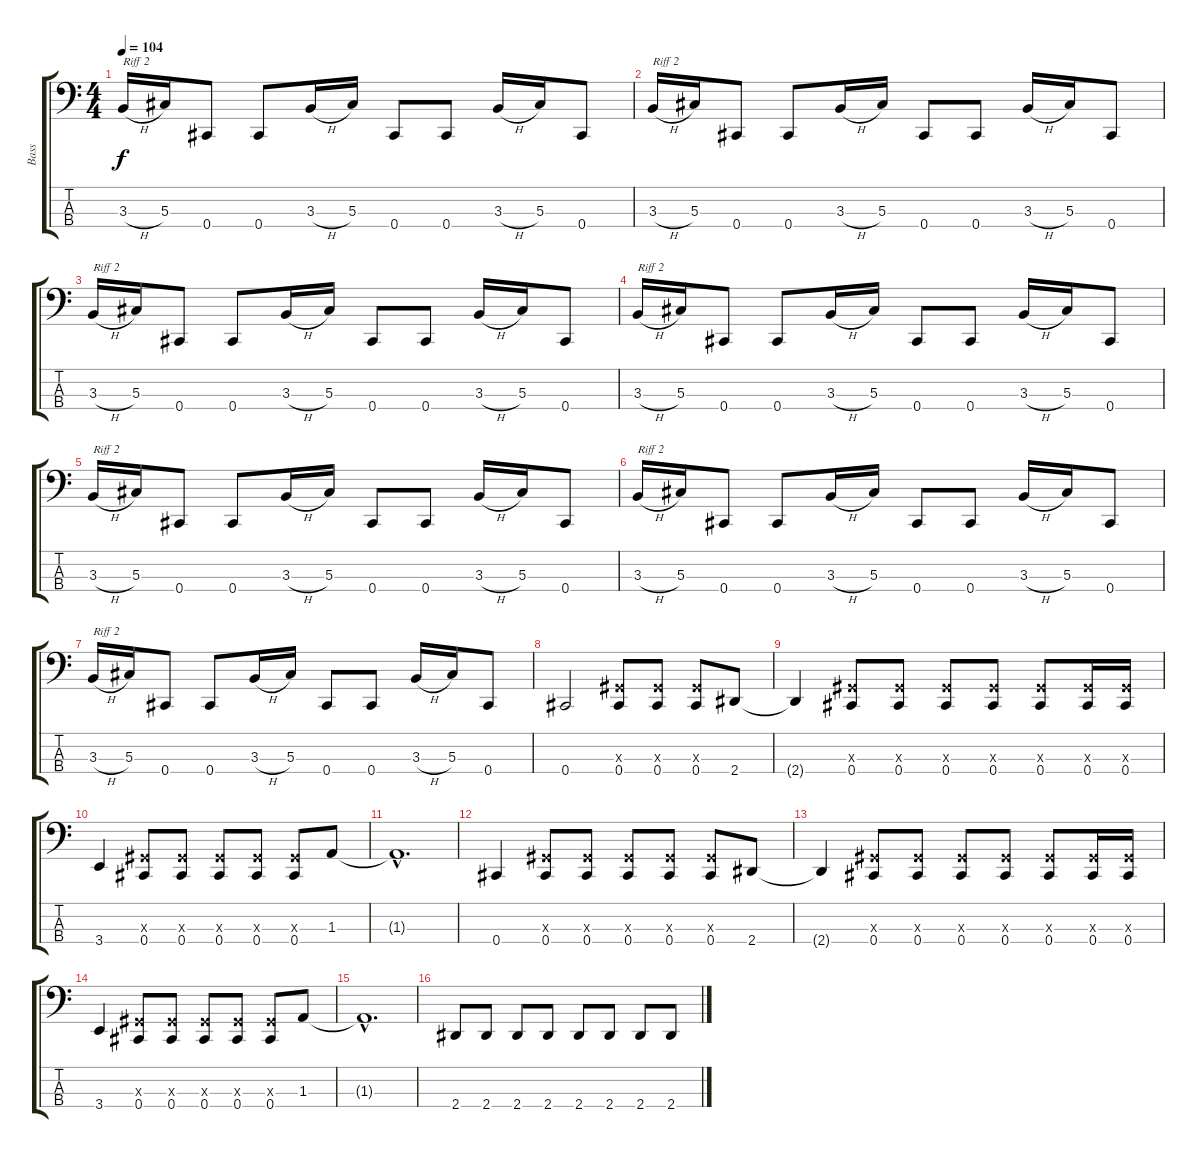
\track ("Bass" "Bass") {instrument electricbassfinger}
\staff {score tabs}
\tuning (Gb2 Db2 Ab1 Db1) {hide}
\ts (4 4)
\tempo 104
\clef f4
\ks c
3.3{h}.16{txt "Riff 2" dy f} 5.3.16 0.4.8 0.4.8 3.3{h}.16 5.3.16 0.4.8 0.4.8 3.3{h}.16 5.3.16 0.4.8 |
3.3{h}.16{txt "Riff 2"} 5.3.16 0.4.8 0.4.8 3.3{h}.16 5.3.16 0.4.8 0.4.8 3.3{h}.16 5.3.16 0.4.8 |
3.3{h}.16{txt "Riff 2"} 5.3.16 0.4.8 0.4.8 3.3{h}.16 5.3.16 0.4.8 0.4.8 3.3{h}.16 5.3.16 0.4.8 |
3.3{h}.16{txt "Riff 2"} 5.3.16 0.4.8 0.4.8 3.3{h}.16 5.3.16 0.4.8 0.4.8 3.3{h}.16 5.3.16 0.4.8 |
3.3{h}.16{txt "Riff 2"} 5.3.16 0.4.8 0.4.8 3.3{h}.16 5.3.16 0.4.8 0.4.8 3.3{h}.16 5.3.16 0.4.8 |
3.3{h}.16{txt "Riff 2"} 5.3.16 0.4.8 0.4.8 3.3{h}.16 5.3.16 0.4.8 0.4.8 3.3{h}.16 5.3.16 0.4.8 |
3.3{h}.16{txt "Riff 2"} 5.3.16 0.4.8 0.4.8 3.3{h}.16 5.3.16 0.4.8 0.4.8 3.3{h}.16 5.3.16 0.4.8 |
0.4.2 (0.3{x} 0.4).8 (0.3{x} 0.4).8 (0.3{x} 0.4).8 2.4.8 |
2.4{t}.4 (0.3{x} 0.4).8 (0.3{x} 0.4).8 (0.3{x} 0.4).8 (0.3{x} 0.4).8 (0.3{x} 0.4).8 (0.3{x} 0.4).16 (0.3{x} 0.4).16 |
3.4.4 (0.3{x} 0.4).8 (0.3{x} 0.4).8 (0.3{x} 0.4).8 (0.3{x} 0.4).8 (0.3{x} 0.4).8 1.3.8 |
1.3{hac t}.1{d} |
0.4.4 (0.3{x} 0.4).8 (0.3{x} 0.4).8 (0.3{x} 0.4).8 (0.3{x} 0.4).8 (0.3{x} 0.4).8 2.4.8 |
2.4{t}.4 (0.3{x} 0.4).8 (0.3{x} 0.4).8 (0.3{x} 0.4).8 (0.3{x} 0.4).8 (0.3{x} 0.4).8 (0.3{x} 0.4).16 (0.3{x} 0.4).16 |
3.4.4 (0.3{x} 0.4).8 (0.3{x} 0.4).8 (0.3{x} 0.4).8 (0.3{x} 0.4).8 (0.3{x} 0.4).8 1.3.8 |
1.3{hac t}.1{d} |
2.4.8 2.4.8 2.4.8 2.4.8 2.4.8 2.4.8 2.4.8 2.4.8
